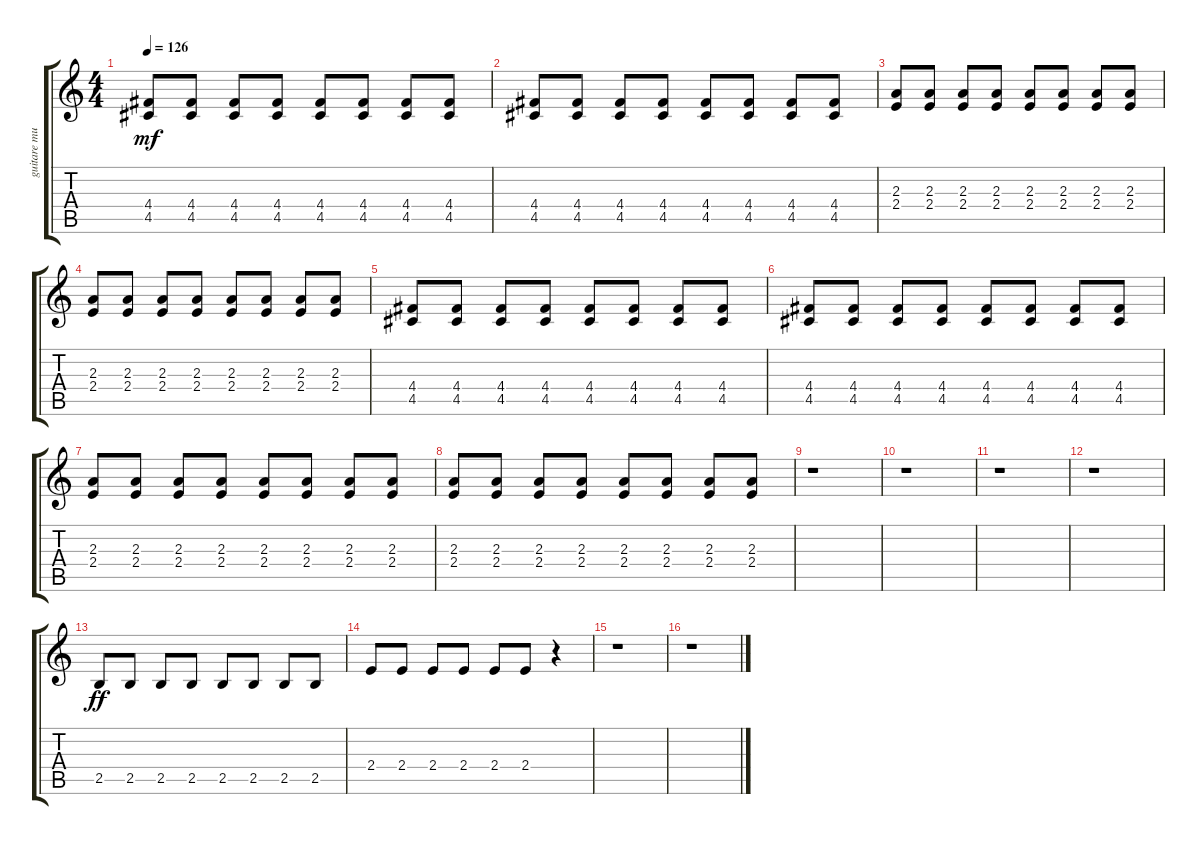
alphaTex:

\track ("guitare muted" "guitare mu") {instrument electricguitarmuted}
\staff {score tabs}
\tuning (E4 B3 G3 D3 A2 E2) {hide}
\ts (4 4)
\tempo 126
\clef g2
\ks c
(4.4 4.5).8{dy mf} (4.4 4.5).8 (4.4 4.5).8 (4.4 4.5).8 (4.4 4.5).8 (4.4 4.5).8 (4.4 4.5).8 (4.4 4.5).8 |
(4.4 4.5).8 (4.4 4.5).8 (4.4 4.5).8 (4.4 4.5).8 (4.4 4.5).8 (4.4 4.5).8 (4.4 4.5).8 (4.4 4.5).8 |
(2.3 2.4).8 (2.3 2.4).8 (2.3 2.4).8 (2.3 2.4).8 (2.3 2.4).8 (2.3 2.4).8 (2.3 2.4).8 (2.3 2.4).8 |
(2.3 2.4).8 (2.3 2.4).8 (2.3 2.4).8 (2.3 2.4).8 (2.3 2.4).8 (2.3 2.4).8 (2.3 2.4).8 (2.3 2.4).8 |
(4.4 4.5).8 (4.4 4.5).8 (4.4 4.5).8 (4.4 4.5).8 (4.4 4.5).8 (4.4 4.5).8 (4.4 4.5).8 (4.4 4.5).8 |
(4.4 4.5).8 (4.4 4.5).8 (4.4 4.5).8 (4.4 4.5).8 (4.4 4.5).8 (4.4 4.5).8 (4.4 4.5).8 (4.4 4.5).8 |
(2.3 2.4).8 (2.3 2.4).8 (2.3 2.4).8 (2.3 2.4).8 (2.3 2.4).8 (2.3 2.4).8 (2.3 2.4).8 (2.3 2.4).8 |
(2.3 2.4).8 (2.3 2.4).8 (2.3 2.4).8 (2.3 2.4).8 (2.3 2.4).8 (2.3 2.4).8 (2.3 2.4).8 (2.3 2.4).8 |
r.1 |
r.1 |
r.1 |
r.1 |
2.5.8{dy ff} 2.5.8 2.5.8 2.5.8 2.5.8 2.5.8 2.5.8 2.5.8 |
2.4.8 2.4.8 2.4.8 2.4.8 2.4.8 2.4.8 r.4 |
r.1 |
r.1
